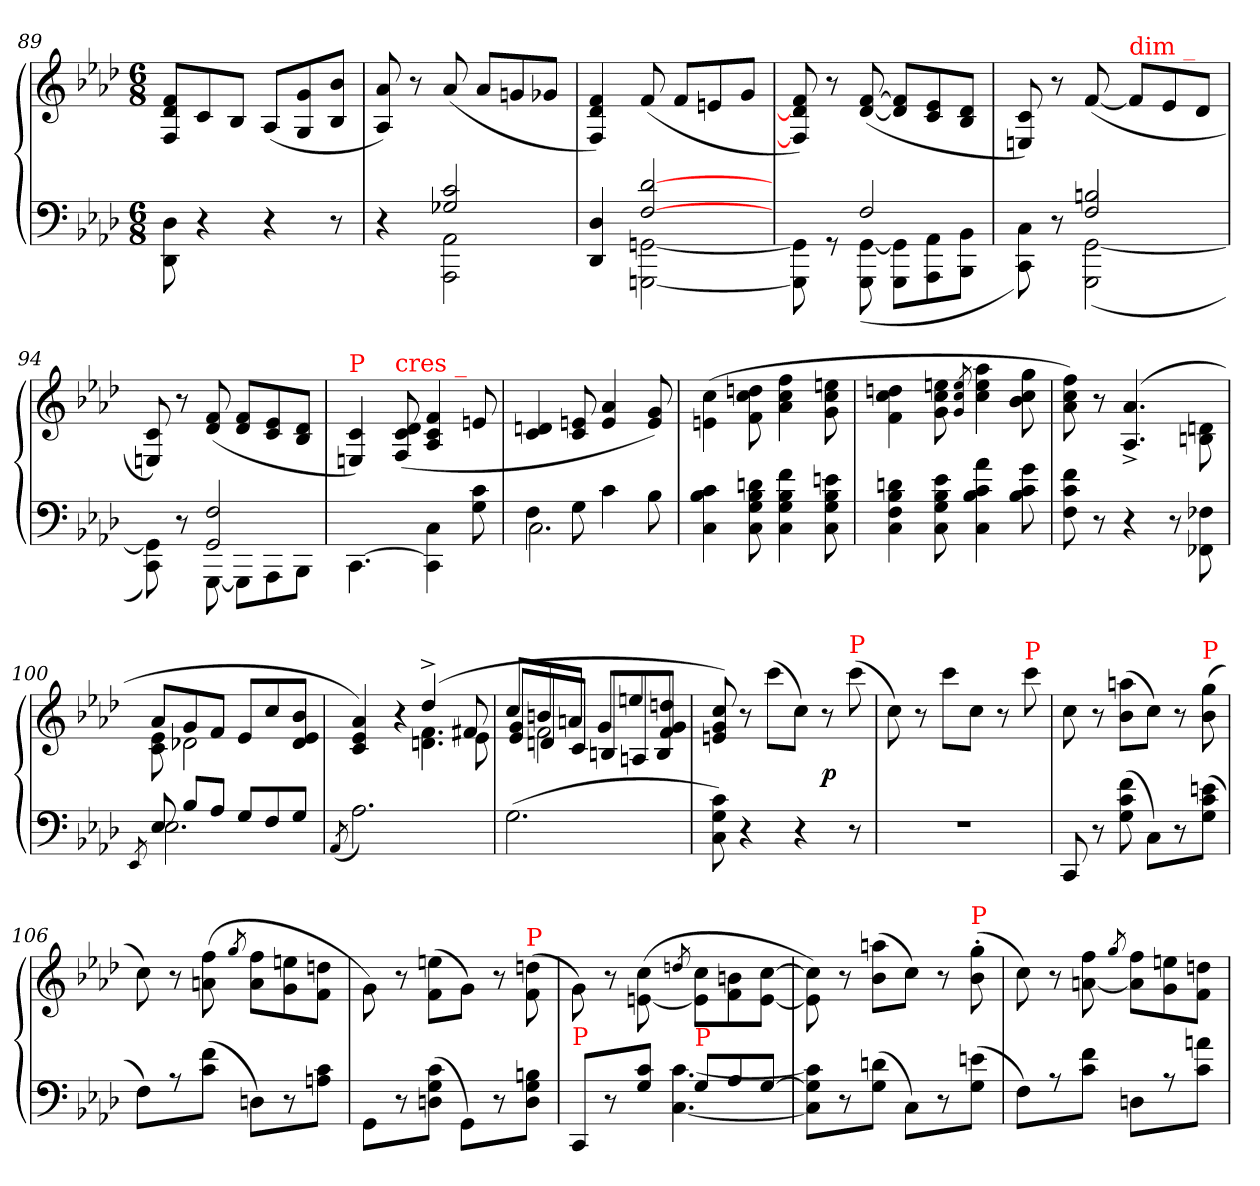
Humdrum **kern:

**kern	**kern	**dynam
*part1	*part1	*part1
*staff2	*staff1	*staff1/2
*clefF4	*clefG2	*
*k[b-e-a-d-]	*k[b-e-a-d-]	*
*A-:	*A-:	*
*M6/8	*M6/8	*
=89	=89	=89
8D-\ 8DD-\	8f/ 8d-/ 8F/L	.
4r	8c	.
.	8B-J	.
4r	(>8A-L	.
.	8g/ 8G/	.
8r	8b-/ 8B-/J	.
=90	=90	=90
*^	*	*
4r	4ryy	8a- 8A-)	.
.	.	8r	.
2c 2G-X	2AA- 2AAA-	(>8a-	.
.	.	8a-L	.
.	.	8gn	.
.	.	8g-XJ	.
=91	=91	=91	=91
4ryy	4D- 4DD-	4f/ 4d-/ 4F/)	.
[2d- [2F	[2GGn [2GGGn	(>8f	.
.	.	8fL	.
.	.	8en	.
.	.	8gJ	.
=92	=92	=92	=92
4ryy	8GG]\ 8GGG]\	8f/ 8d-]/ 8F]/)	.
.	8rGG	8r	.
2F	(>[8GG\ 8GGG\	(>[8f [8d-	.
.	8GG]\ 8GGG\L	8f] 8d-]L	.
.	8AA- 8AAA-	8e- 8c	.
.	8BB- 8BBB-J	8d- 8B-J	.
=93	=93	=93	=93
4ryy	8C\ 8CC\)	8c/ 8En/)	.
.	8r	8r	.
2Bn 2F	(<[2GG 2GGG	(>[8f	.
!	!	!LO:TX:a:color=red:t=dim _	!
.	.	8fL]	.
.	.	8e-	.
.	.	8d-J	.
=94	=94	=94	=94
4ryy	8GG]\ 8CC\)	8c/ 8En/)	.
.	8r	8r	.
2F 2GG	[8GGG	(>8f 8d-	.
.	8GGGL]	8f 8d-L	.
.	8AAA-	8e- 8c	.
.	8BBB-J	8d- 8B-J	.
=95	=95	=95	=95
!	!	!LO:TX:a:color=red:t=P	!
*v	*v	*	*
[4.CC\	4c/ 4En/)	.
!	!LO:TX:a:color=red:t=cres _	!
.	(>8d-/ 8c/ 8F/	.
4C\ 4CC]\	4f/ 4c/ 4A-/	.
8c\ 8G\	8en/	.
=96	=96	=96
*^	*	*
4F\	2.C	4dn/ 4c/	.
8G\	.	8en 8c	.
4c\	.	4a- 4e	.
8B-\	.	8g 8e)	.
*v	*v	*	*
=97	=97	=97
4c 4B- 4C	(>4cc\ 4en\	.
8dn 8B- 8G 8C	8ddn\ 8cc\ 8f\	.
4f 4B- 4G 4C	4ff 4cc 4a-	.
8en 8B- 8G 8C	8een 8cc 8g	.
=98	=98	=98
4dn 4B- 4F 4C	4ddn\ 4cc\ 4f\	.
8e- 8B- 8G 8C	8een 8cc 8g	.
.	8qee/ 8qcc/ 8qg/	.
4a- 4c 4B- 4C	4aa- 4ee 4cc	.
8g 8c 8B-	8gg 8cc 8b-	.
=99	=99	=99
8f 8c 8F	8ff 8cc 8a-)	.
8r	8r	.
4r	(>4.a-^</ 4.A-^</	.
8r	.	.
8F-X\ 8FF-X\	8dn\ 8Bn\	.
=100	=100	=100
8qEE-/	.	.
!LO:N:vis=2.	!	!
*^	*^	*
8E-	2.E-	8a-L	8e- 8c	.
8B-L	.	8g	2d-X	.
8A-J	.	8fJ	.	.
8GL	.	8e-L	.	.
8F	.	8cc	.	.
8GJ	.	8b- 8e- 8d-J	8ryy	.
*v	*v	*	*	*
=101	=101	=101	=101
(>8qAA-/	.	.	.
2.A-)	4a- 4e- 4c)	4.ryy	.
!	!LO:N:vis=4	!	!
.	8r	.	.
!	!	!LO:N:vis=4.	!
.	(>4dd-^>	4f 4dn	.
.	8f#X	8e-	.
=102	=102	=102	=102
*	*	*^	*
(>2.G	8ccL	8ryy	8g 8e-L	.
.	8bn	2f	8dn	.
.	8anJ	.	8cJ	.
.	8gL	.	8BnL	.
.	8een	.	8An	.
.	8ddn 8g 8fJ	8ryy	8BJ	.
*	*v	*v	*v	*
=103	=103	=103
8c 8G 8C)	8cc 8g 8en)	.
4r	8r	.
.	(>8cccL	.
4r	8ccJ)	.
.	8r	p
!	!LO:TX:a:color=red:t=P	!
8r	(>8ccc	.
=104	=104	=104
2.rF	8cc)	.
.	8r	.
.	8cccL	.
.	8ccJ	.
.	8r	.
!	!LO:TX:a:color=red:t=P	!
.	8ccc	.
=105	=105	=105
8CC	8cc	.
8r	8r	.
(>8f 8c 8G	(>8aan 8b-L	.
8CL)	8ccJ)	.
8r	8r	.
!	!LO:TX:a:color=red:t=P	!
(>8en 8c 8GJ	(>8gg 8b-	.
=106	=106	=106
8FL)	8cc)	.
8r	8r	.
(>8f 8cJ	(>8ff 8an	.
.	8qgg/	.
8DnL)	8ff 8aL	.
8r	8een 8g	.
8c 8AnJ	8ddn 8fJ	.
=107	=107	=107
8GG\L	8g\)	.
8r	8r	.
(>8c 8G 8DnJ	(>8een\ 8f\L	.
8GG\L)	8gJ)	.
8r	8r	.
!	!LO:TX:a:color=red:t=P	!
8Bn 8G 8DJ	(>8ddn\ 8f\	.
=108	=108	=108
*^	*	*
!LO:TX:a:color=red:t=P	!	!	!
4.ryy	8CC/L	8g\)	.
.	8r	8r	.
.	8c\ 8G\J	(>8cc\ [8en\	.
.	.	8qddn/	.
!LO:TX:a:color=red:t=P	!	!	!
8GL	[4.c [4.C	8cc\ 8e]\L	.
8A-	.	8bn 8f	.
[8GJ	.	[8cc [8eJ	.
*v	*v	*	*
=109	=109	=109
8c] 8G] 8C]L	8cc]\ 8e]\)	.
8r	8r	.
(>8dn 8GJ	(>8aan 8b-L	.
8CL)	8ccJ)	.
8r	8r	.
!	!LO:TX:a:color=red:t=P	!
(>8en 8GJ	(>8gg'> 8b-'>	.
=110	=110	=110
8FL)	8cc)	.
8r	8r	.
8f 8cJ	8ff [8an	.
.	8qgg/	.
8DnL	8ff 8a]L	.
8r	8een 8g	.
8an 8cJ	8ddn 8fJ	.
=	=	=
*-	*-	*-
